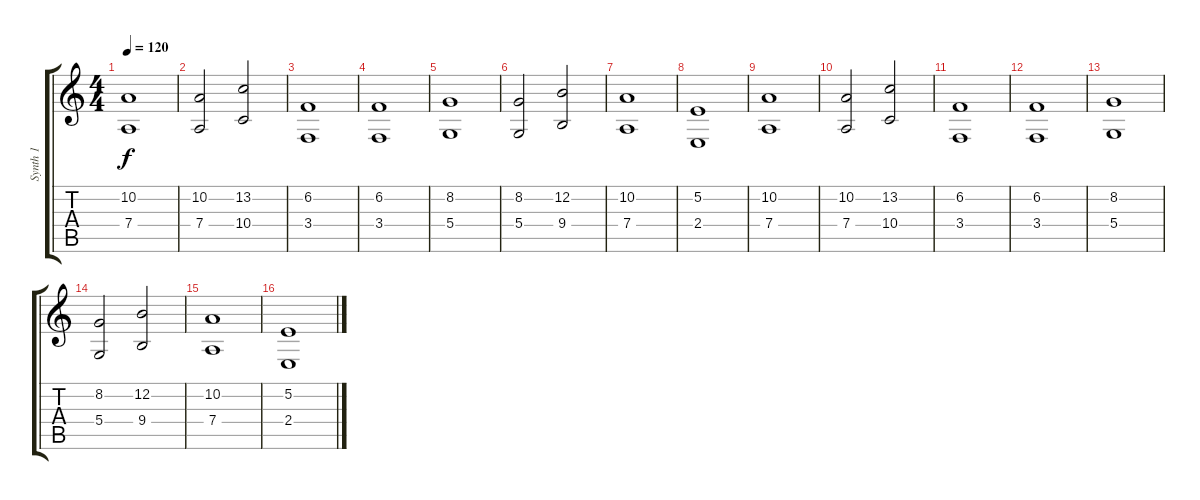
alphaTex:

\track ("Synth 1" "Synth 1") {instrument stringensemble1}
\staff {score tabs}
\tuning (E4 B3 G3 D3 A2 E2) {hide}
\ts (4 4)
\section ("" "")
\tempo 120
\clef g2
\ks c
(10.2 7.4).1{dy f} |
(10.2 7.4).2 (13.2 10.4).2 |
(6.2 3.4).1 |
(6.2 3.4).1 |
(8.2 5.4).1 |
(8.2 5.4).2 (12.2 9.4).2 |
(10.2 7.4).1 |
(5.2 2.4).1 |
(10.2 7.4).1 |
(10.2 7.4).2 (13.2 10.4).2 |
(6.2 3.4).1 |
(6.2 3.4).1 |
(8.2 5.4).1 |
(8.2 5.4).2 (12.2 9.4).2 |
(10.2 7.4).1 |
(5.2 2.4).1
